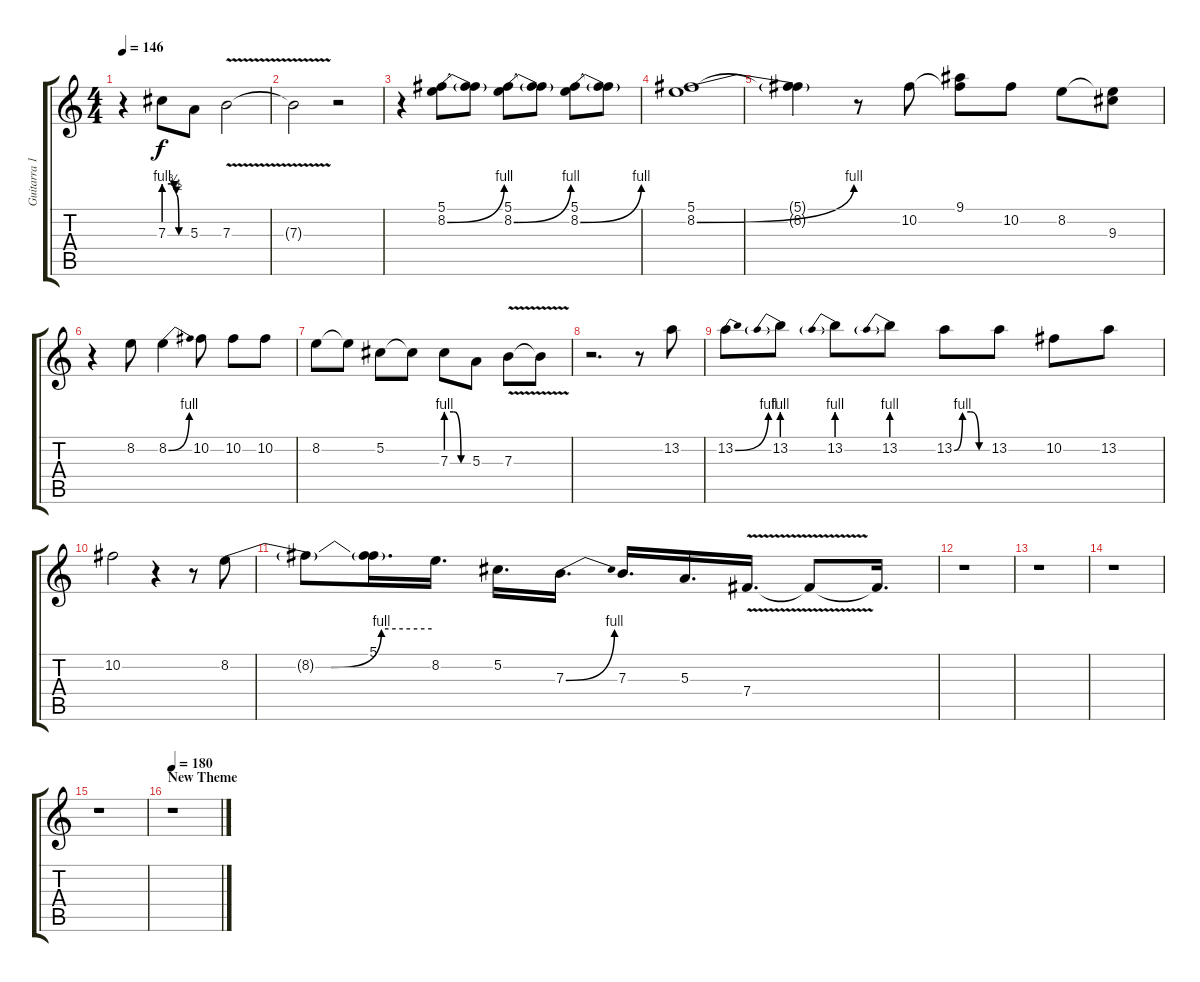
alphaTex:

\track ("Guitarra 1" "Guitarra 1") {instrument overdrivenguitar}
\staff {score tabs}
\tuning (Db4 Ab3 E3 B2 Gb2 Db2) {hide}
\ts (4 4)
\tempo 146
\clef g2
\ks c
r.4{dy f} 7.3{be (custom 0 4 20 4 27 3 33 2 40 0 60 0)}.8 5.3.8 7.3{v}.2 |
7.3{t}.2 r.2 |
r.4 (5.1 8.2{be (bend 0 0 60 4)}).8 (5.1{t} 8.2{t}).8 (5.1 8.2{be (bend 0 0 60 4)}).8 (5.1{t} 8.2{t}).8 (5.1 8.2{be (bend 0 0 60 4)}).8 (5.1{t} 8.2{t}).8 |
(5.1 8.2{be (bend 0 0 60 4)}).1 |
(5.1{t} 8.2{t}).4 r.8 10.2.8 (9.1 10.2{t}).8 10.2.8 8.2.8 (8.2{t} 9.3).8 |
r.4 8.2.8 8.2{be (bend 0 0 60 4)}.4 10.2.8 10.2.8 10.2.8 |
8.2.8 8.2{t}.8 5.2.8 5.2{t}.8 7.3{be (custom 0 4 20 4 40 0 60 0)}.8 5.3.8 7.3{v}.8 7.3{t}.8 |
r.2{d} r.8 13.2.8 |
13.2{be (bend 0 0 60 4)}.8 13.2{be (prebend 0 4 60 4)}.8 13.2{be (prebend 0 4 60 4)}.8 13.2{be (prebend 0 4 60 4)}.8 13.2{be (custom 0 0 15 4 30 4 45 0 60 0)}.8 13.2.8 10.2.8 13.2.8 |
10.2.2 r.4 r.8 8.2{be (custom 0 0 30 0 45 4 60 4)}.8 |
8.2{t}.8 (5.1 8.2{t}).16{d} 8.2.16{d} 5.2.16{d} 7.3{be (bend 0 0 60 4)}.16{d} 7.3.16{d} 5.3.16{d} 7.4{v}.16{d} 7.4{t}.8 7.4{t}.16{d} |
r.1 |
r.1 |
r.1 |
r.1 |
\section ("" "New Theme")
\tempo 180
r.1
